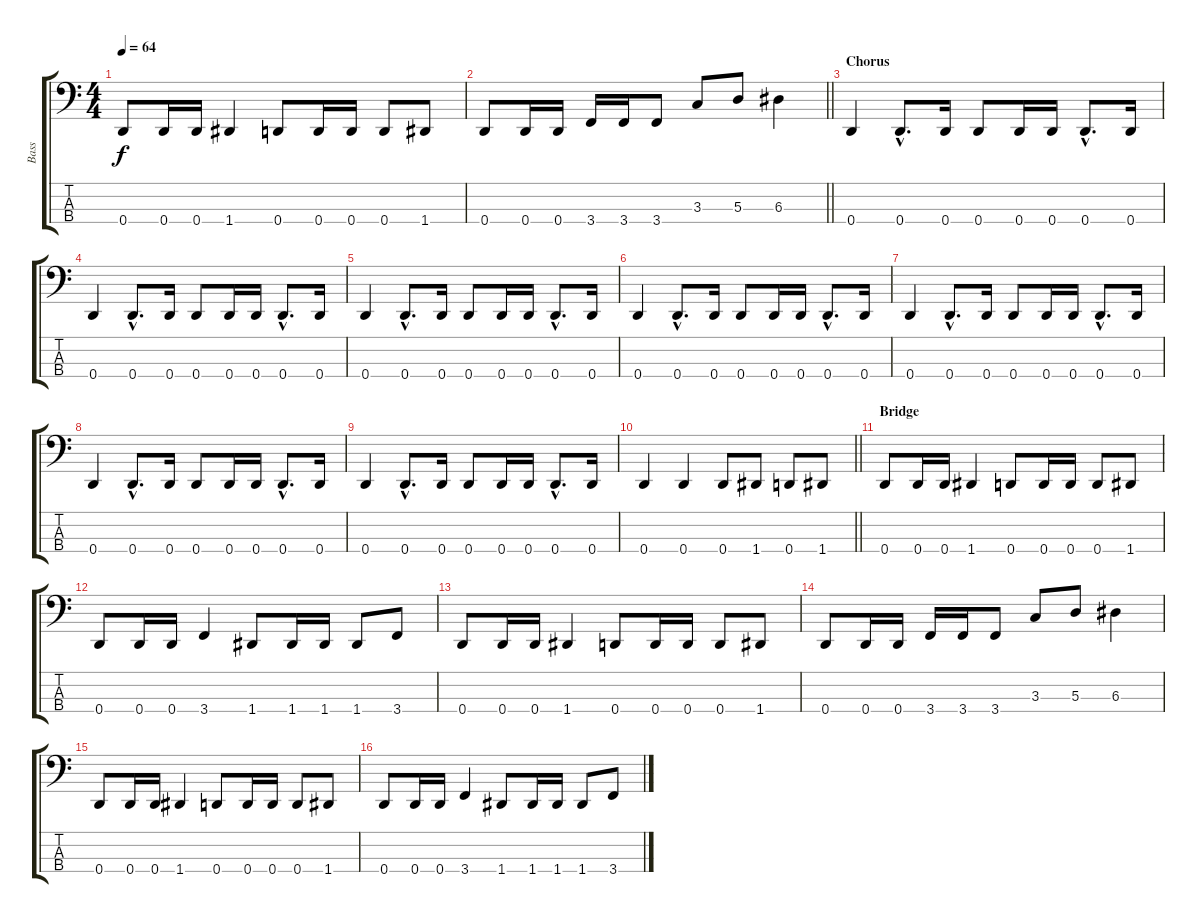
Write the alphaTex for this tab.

\track ("Bass" "Bass") {instrument electricbasspick}
\staff {score tabs}
\tuning (G2 D2 A1 D1) {hide}
\ts (4 4)
\tempo 64
\clef f4
\ks c
0.4.8{dy f} 0.4.16 0.4.16 1.4.4 0.4.8 0.4.16 0.4.16 0.4.8 1.4.8 |
\barLineRight lightlight
0.4.8 0.4.16 0.4.16 3.4.16 3.4.16 3.4.8 3.3.8 5.3.8 6.3.4 |
\section ("" "Chorus")
0.4.4 0.4{hac}.8{d} 0.4.16 0.4.8 0.4.16 0.4.16 0.4{hac}.8{d} 0.4.16 |
0.4.4 0.4{hac}.8{d} 0.4.16 0.4.8 0.4.16 0.4.16 0.4{hac}.8{d} 0.4.16 |
0.4.4 0.4{hac}.8{d} 0.4.16 0.4.8 0.4.16 0.4.16 0.4{hac}.8{d} 0.4.16 |
0.4.4 0.4{hac}.8{d} 0.4.16 0.4.8 0.4.16 0.4.16 0.4{hac}.8{d} 0.4.16 |
0.4.4 0.4{hac}.8{d} 0.4.16 0.4.8 0.4.16 0.4.16 0.4{hac}.8{d} 0.4.16 |
0.4.4 0.4{hac}.8{d} 0.4.16 0.4.8 0.4.16 0.4.16 0.4{hac}.8{d} 0.4.16 |
0.4.4 0.4{hac}.8{d} 0.4.16 0.4.8 0.4.16 0.4.16 0.4{hac}.8{d} 0.4.16 |
\barLineRight lightlight
0.4.4 0.4.4 0.4.8 1.4.8 0.4.8 1.4.8 |
\section ("" "Bridge")
0.4.8 0.4.16 0.4.16 1.4.4 0.4.8 0.4.16 0.4.16 0.4.8 1.4.8 |
0.4.8 0.4.16 0.4.16 3.4.4 1.4.8 1.4.16 1.4.16 1.4.8 3.4.8 |
0.4.8 0.4.16 0.4.16 1.4.4 0.4.8 0.4.16 0.4.16 0.4.8 1.4.8 |
0.4.8 0.4.16 0.4.16 3.4.16 3.4.16 3.4.8 3.3.8 5.3.8 6.3.4 |
0.4.8 0.4.16 0.4.16 1.4.4 0.4.8 0.4.16 0.4.16 0.4.8 1.4.8 |
0.4.8 0.4.16 0.4.16 3.4.4 1.4.8 1.4.16 1.4.16 1.4.8 3.4.8
